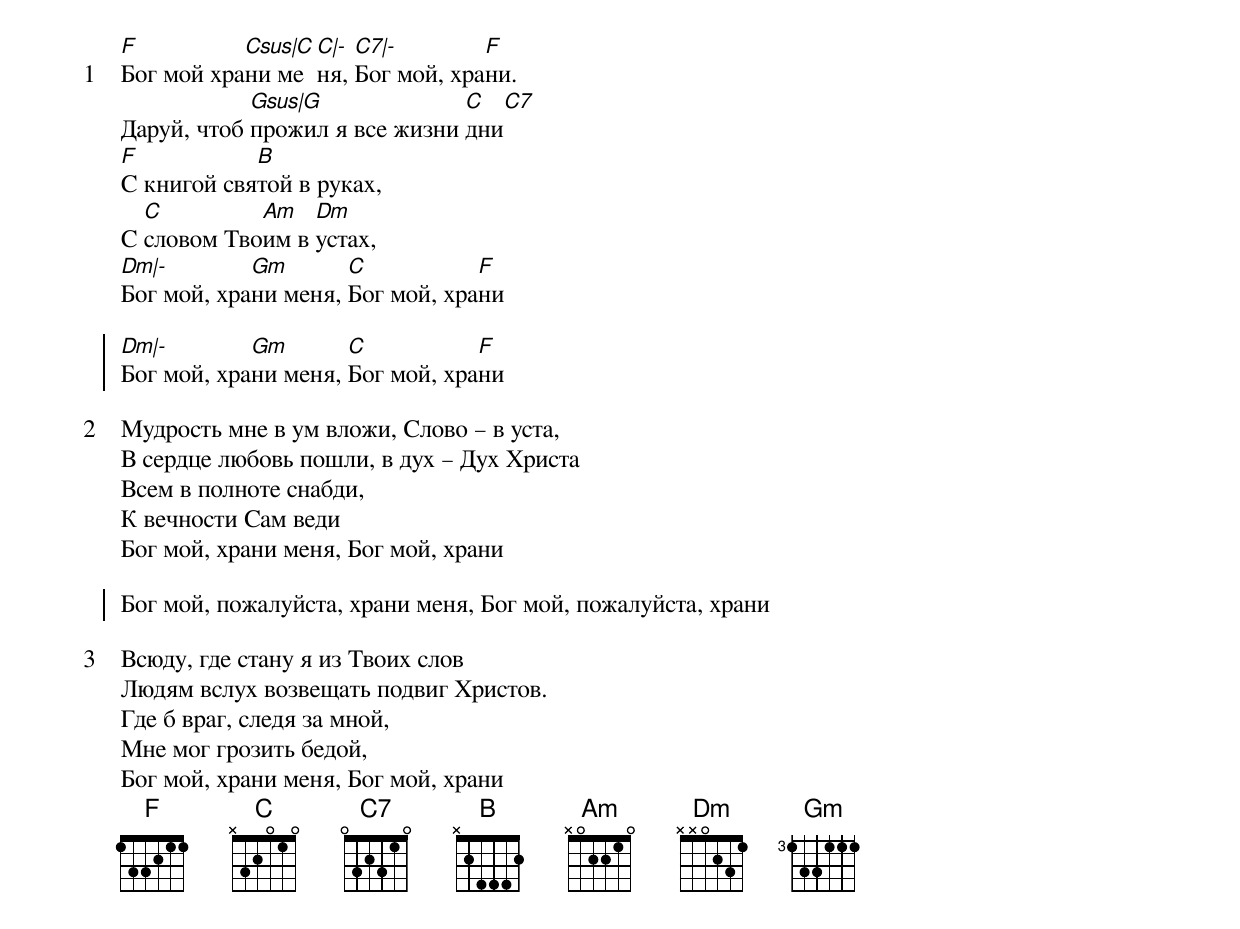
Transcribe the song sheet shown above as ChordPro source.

{start_of_verse label="1"}
[F]Бог мой хра[Csus|C]ни ме[C|-]ня, [C7|-]Бог мой, хра[F]ни.
Даруй, чтоб [Gsus|G]прожил я все жизни [C]дни[C7]
[F]С книгой свя[B]той в руках,
С [C]словом Тво[Am]им в [Dm]устах,
[Dm|-]Бог мой, хра[Gm]ни меня, [C]Бог мой, хра[F]ни
{end_of_verse}

{start_of_chorus}
[Dm|-]Бог мой, хра[Gm]ни меня, [C]Бог мой, хра[F]ни
{end_of_chorus}

{start_of_verse label="2"}
[]Мудрость []мне в ум[] вложи[], Слово – в []уста,
В сердце любовь[] пошли, в []дух – Дух Христа[]
[]Всем в пол[]ноте снабди,
К []вечности []Сам веди[]
[]Бог мой, хра[]ни меня, []Бог мой, хра[]ни
{end_of_verse}

{soc}
[]Бог мой, пожалуйста, хра[]ни меня, []Бог мой, пожалуйста, хра[]ни
{eoc}

{sov 3}
[]Всюду, []где стану[] я из[] Твоих []слов
[]Людям вслух []возвещать подвиг Христов.[]
Где б []враг, следя[] за мной,
Мне[] мог []грозить []бедой,
[]Бог мой, хра[]ни меня, []Бог мой, хра[]ни
{eov}
